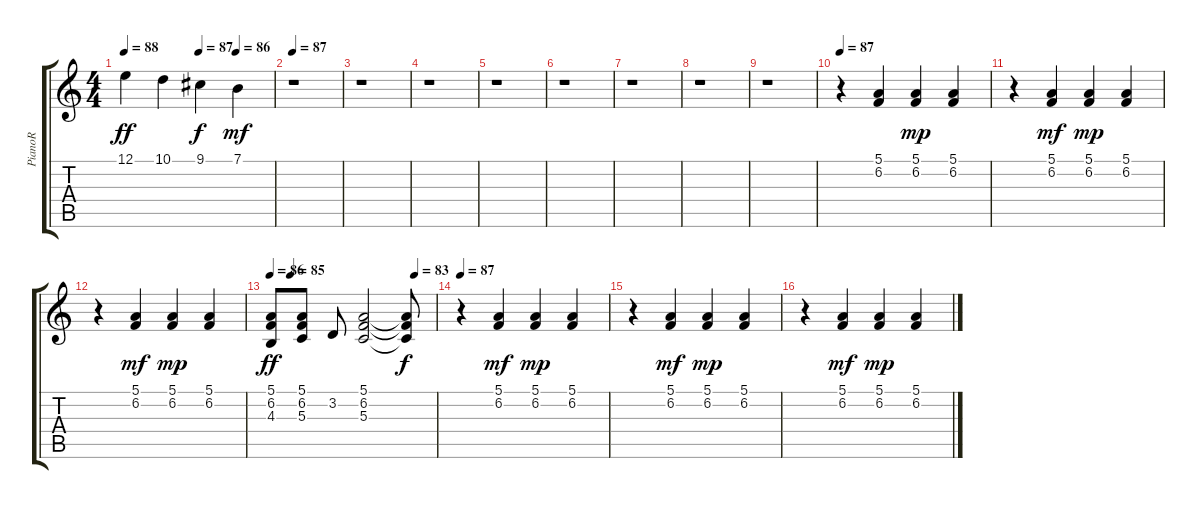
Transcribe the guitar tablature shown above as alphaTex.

\track ("PianoR" "PianoR") {instrument acousticgrandpiano}
\staff {score tabs}
\tuning (E4 B3 G3 D3 A2 E2) {hide}
\ts (4 4)
\tempo 88
\tempo (87 0.5)
\tempo (86 0.75)
\clef g2
\ks c
12.1.4{dy ff} 10.1.4 9.1.4{dy f} 7.1.4{dy mf} |
\tempo 87
r.1 |
r.1 |
r.1 |
r.1 |
r.1 |
r.1 |
r.1 |
r.1 |
\tempo 87
r.4 (5.1 6.2).4 (5.1 6.2).4{dy mp} (5.1 6.2).4 |
r.4 (5.1 6.2).4{dy mf} (5.1 6.2).4{dy mp} (5.1 6.2).4 |
r.4 (5.1 6.2).4{dy mf} (5.1 6.2).4{dy mp} (5.1 6.2).4 |
\tempo 86
\tempo (85 0.125)
\tempo (83 0.875)
(5.1 6.2 4.3).8{dy ff} (5.1 6.2 5.3).8 3.2.8 (5.1 6.2 5.3).2 (5.1{t} 6.2{t} 5.3{t}).8{dy f} |
\tempo 87
r.4 (5.1 6.2).4{dy mf} (5.1 6.2).4{dy mp} (5.1 6.2).4 |
r.4 (5.1 6.2).4{dy mf} (5.1 6.2).4{dy mp} (5.1 6.2).4 |
r.4 (5.1 6.2).4{dy mf} (5.1 6.2).4{dy mp} (5.1 6.2).4
